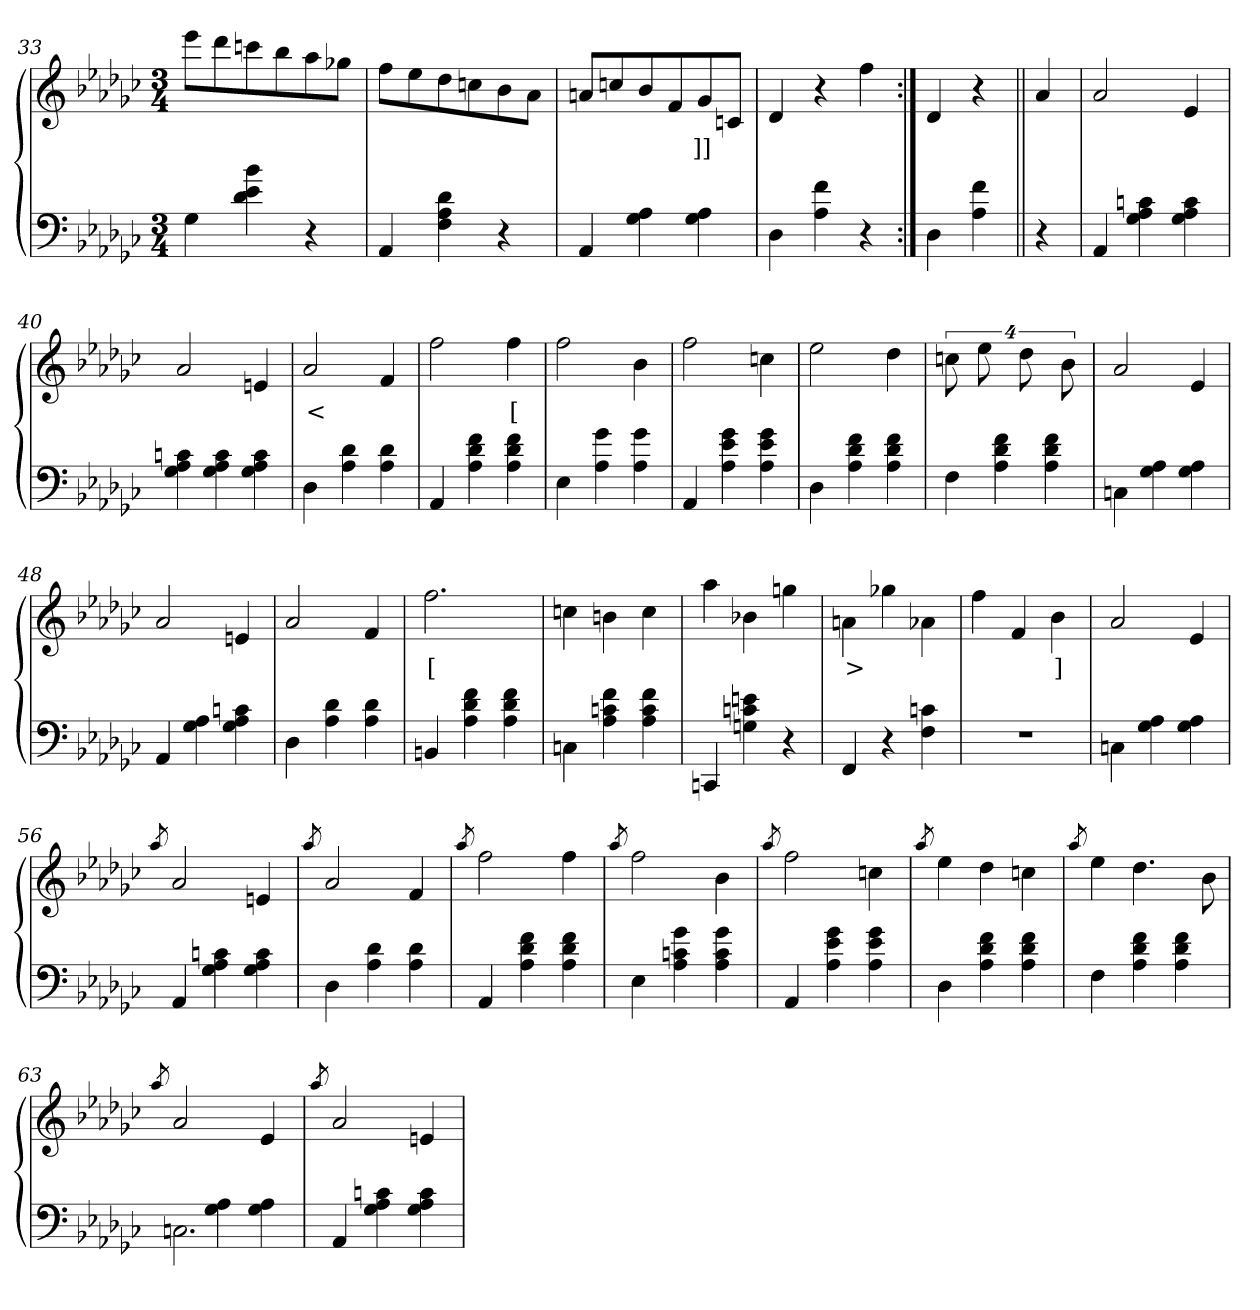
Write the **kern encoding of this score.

**kern	**kern	**text
*part2	*part1	*part1
*staff2	*staff1	*staff1
*clefF4	*clefG2	*
*k[b-e-a-d-g-c-]	*k[b-e-a-d-g-c-]	*
*M3/4	*M3/4	*
=33	=33	=33
4G-	8eee-L	.
.	8ddd-	.
4b-\ 4e-\ 4d-\	8cccn	.
.	8bb-	.
4r	8aa-	.
.	8gg-XJ	.
=34	=34	=34
4AA-	8ffL	.
.	8ee-	.
4d- 4A- 4F	8dd-	.
.	8ccn	.
4r	8b-	.
.	8a-J	.
=35	=35	=35
4AA-	8anL	.
.	8ccn	.
4A- 4G-	8b-	.
.	8f	.
4A- 4G-	8g-	]]
.	8cJ	.
=36	=36	=36
4D-	4d-	.
4f 4A-	4r	.
4r	4ff	.
=37:|!	=37:|!	=37:|!
4D-	4d-	.
4f 4A-	4r	.
=38||	=38||	=38||
4r	4a-	.
=39	=39	=39
4AA-	2a-	.
4cn 4A- 4G-	.	.
4c 4A- 4G-	4e-	.
=40	=40	=40
4cn 4A- 4G-	2a-	.
4c 4A- 4G-	.	.
4c 4A- 4G-	4en	.
=41	=41	=41
4D-	2a-	<
4d- 4A-	.	.
4d- 4A-	4f	.
=42	=42	=42
4AA-	2ff	.
4f 4d- 4A-	.	.
4f 4d- 4A-	4ff	[
=43	=43	=43
4E-	2ff	.
4g- 4A-	.	.
4g- 4A-	4b-	.
=44	=44	=44
4AA-	2ff	.
4g- 4e- 4A-	.	.
4g- 4e- 4A-	4ccn	.
=45	=45	=45
4D-	2ee-	.
4f 4d- 4A-	.	.
4f 4d- 4A-	4dd-	.
=46	=46	=46
4F	16%3ccn	.
.	16%3ee-	.
4f 4d- 4A-	.	.
.	16%3dd-	.
4f 4d- 4A-	.	.
.	16%3b-	.
=47	=47	=47
4Cn\	2a-	.
4A- 4G-	.	.
4A- 4G-	4e-	.
=48	=48	=48
4AA-	2a-	.
4A- 4G-	.	.
4cn 4A- 4G-	4en	.
=49	=49	=49
4D-	2a-	.
4d- 4A-	.	.
4d- 4A-	4f	.
=50	=50	=50
4BBn	2.ff	[
4f 4d- 4A-	.	.
4f 4d- 4A-	.	.
=51	=51	=51
4Cn\	4ccn	.
4f 4c 4A-	4bn	.
4f 4c 4A-	4cc	.
=52	=52	=52
4CCn	4aa-	.
4en 4c 4Gn	4b-X	.
4r	4ggn	.
=53	=53	=53
4FF	4an\	>
4r	4gg-X	.
4cn 4F	4a-X\	.
=54	=54	=54
2.r	4ff	.
.	4f	.
.	4b-	]
=55	=55	=55
4Cn\	2a-	.
4A- 4G-	.	.
4A- 4G-	4e-	.
=56	=56	=56
.	8qaa-/	.
4AA-	2a-	.
4cn 4A- 4G-	.	.
4c 4A- 4G-	4en	.
=57	=57	=57
.	8qaa-/	.
4D-	2a-	.
4d- 4A-	.	.
4d- 4A-	4f	.
=58	=58	=58
.	8qaa-/	.
4AA-	2ff	.
4f 4d- 4A-	.	.
4f 4d- 4A-	4ff	.
=59	=59	=59
.	8qaa-/	.
4E-	2ff	.
4g- 4cn 4A-	.	.
4g- 4c 4A-	4b-	.
=60	=60	=60
.	8qaa-/	.
4AA-	2ff	.
4g- 4e- 4A-	.	.
4g- 4e- 4A-	4ccn	.
=61	=61	=61
.	8qaa-/	.
4D-	4ee-	.
4f 4d- 4A-	4dd-	.
4f 4d- 4A-	4ccn	.
=62	=62	=62
.	8qaa-/	.
4F	4ee-	.
4f 4d- 4A-	4.dd-	.
4f 4d- 4A-	.	.
.	8b-	.
=63	=63	=63
.	8qaa-/	.
*^	*	*
4ryy	2.Cn	2a-	.
4A-\ 4G-\	.	.	.
4A-\ 4G-\	.	4e-	.
*v	*v	*	*
=64	=64	=64
.	8qaa-/	.
4AA-	2a-	.
4cn 4A- 4G-	.	.
4c 4A- 4G-	4en	.
=	=	=
*-	*-	*-
